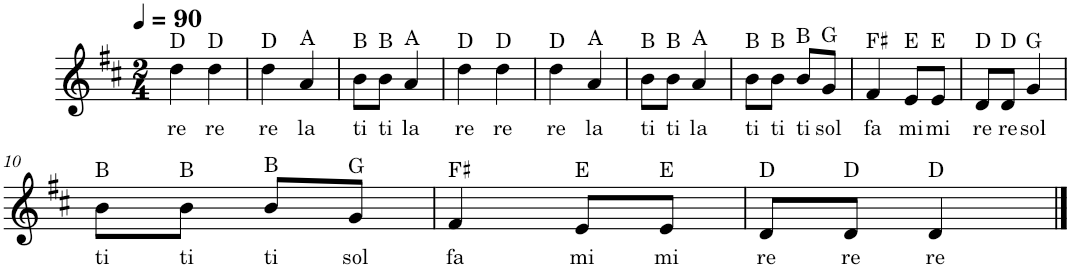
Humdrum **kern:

**kern	**text
*part1	*part1
*staff1	*staff1
*I"Piano	*
*I'Pno.	*
*clefG2	*
*k[f#c#]	*
*M2/4	*
*MM90	*
=1	=1
!LO:TX:a:t=D	!
!	!LO:LY:b
4dd\	re
!LO:TX:a:t=D	!
!	!LO:LY:b
4dd\	re
=2	=2
!LO:TX:a:t=D	!
!	!LO:LY:b
4dd\	re
!LO:TX:a:t=A	!
!	!LO:LY:b
4a/	la
=3	=3
!LO:TX:a:t=B	!
!	!LO:LY:b
8b\L	ti
!LO:TX:a:t=B	!
!	!LO:LY:b
8b\J	ti
!LO:TX:a:t=A	!
!	!LO:LY:b
4a/	la
=4	=4
!LO:TX:a:t=D	!
!	!LO:LY:b
4dd\	re
!LO:TX:a:t=D	!
!	!LO:LY:b
4dd\	re
=5	=5
!LO:TX:a:t=D	!
!	!LO:LY:b
4dd\	re
!LO:TX:a:t=A	!
!	!LO:LY:b
4a/	la
=6	=6
!LO:TX:a:t=B	!
!	!LO:LY:b
8b\L	ti
!LO:TX:a:t=B	!
!	!LO:LY:b
8b\J	ti
!LO:TX:a:t=A	!
!	!LO:LY:b
4a/	la
=7	=7
!LO:TX:a:t=B	!
!	!LO:LY:b
8b\L	ti
!LO:TX:a:t=B	!
!	!LO:LY:b
8b\J	ti
!LO:TX:a:t=B	!
!	!LO:LY:b
8b/L	ti
!LO:TX:a:t=G	!
!	!LO:LY:b
8g/J	sol
=8	=8
!LO:TX:a:t=F♯	!
!	!LO:LY:b
4f#/	fa
!LO:TX:a:t=E	!
!	!LO:LY:b
8e/L	mi
!LO:TX:a:t=E	!
!	!LO:LY:b
8e/J	mi
=9	=9
!LO:TX:a:t=D	!
!	!LO:LY:b
8d/L	re
!LO:TX:a:t=D	!
!	!LO:LY:b
8d/J	re
!LO:TX:a:t=G	!
!	!LO:LY:b
4g/	sol
!!LO:LB:g=z
=10	=10
!LO:TX:a:t=B	!
!	!LO:LY:b
8b\L	ti
!LO:TX:a:t=B	!
!	!LO:LY:b
8b\J	ti
!LO:TX:a:t=B	!
!	!LO:LY:b
8b/L	ti
!LO:TX:a:t=G	!
!	!LO:LY:b
8g/J	sol
=11	=11
!LO:TX:a:t=F♯	!
!	!LO:LY:b
4f#/	fa
!LO:TX:a:t=E	!
!	!LO:LY:b
8e/L	mi
!LO:TX:a:t=E	!
!	!LO:LY:b
8e/J	mi
=12	=12
!LO:TX:a:t=D	!
!	!LO:LY:b
8d/L	re
!LO:TX:a:t=D	!
!	!LO:LY:b
8d/J	re
!LO:TX:a:t=D	!
!	!LO:LY:b
4d/	re
==	==
*-	*-
